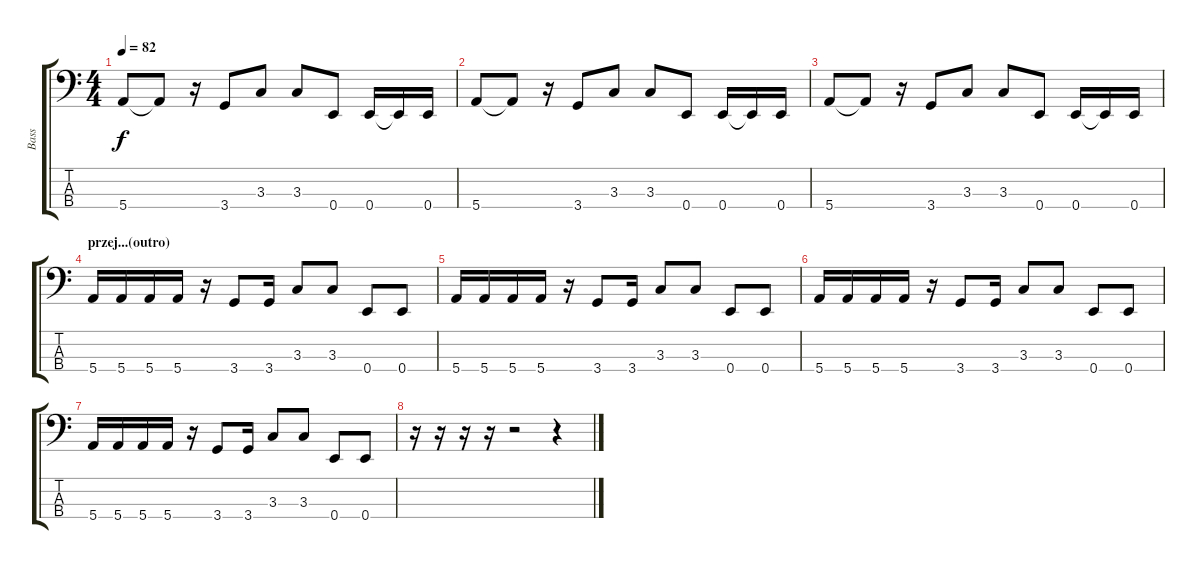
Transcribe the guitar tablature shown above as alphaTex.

\track ("Bass" "Bass") {instrument electricbassfinger}
\staff {score tabs}
\tuning (G2 D2 A1 E1) {hide}
\ts (4 4)
\tempo 82
\clef f4
\ks c
5.4.8{dy f} 5.4{t}.8 r.16 3.4.8 3.3.8 3.3.8 0.4.8 0.4.16 0.4{t}.16 0.4.16 |
5.4.8 5.4{t}.8 r.16 3.4.8 3.3.8 3.3.8 0.4.8 0.4.16 0.4{t}.16 0.4.16 |
5.4.8 5.4{t}.8 r.16 3.4.8 3.3.8 3.3.8 0.4.8 0.4.16 0.4{t}.16 0.4.16 |
\section ("" "przej...(outro)")
5.4.16 5.4.16 5.4.16 5.4.16 r.16 3.4.8 3.4.16 3.3.8 3.3.8 0.4.8 0.4.8 |
5.4.16 5.4.16 5.4.16 5.4.16 r.16 3.4.8 3.4.16 3.3.8 3.3.8 0.4.8 0.4.8 |
5.4.16 5.4.16 5.4.16 5.4.16 r.16 3.4.8 3.4.16 3.3.8 3.3.8 0.4.8 0.4.8 |
5.4.16 5.4.16 5.4.16 5.4.16 r.16 3.4.8 3.4.16 3.3.8 3.3.8 0.4.8 0.4.8 |
r.16 r.16 r.16 r.16 r.2 r.4
